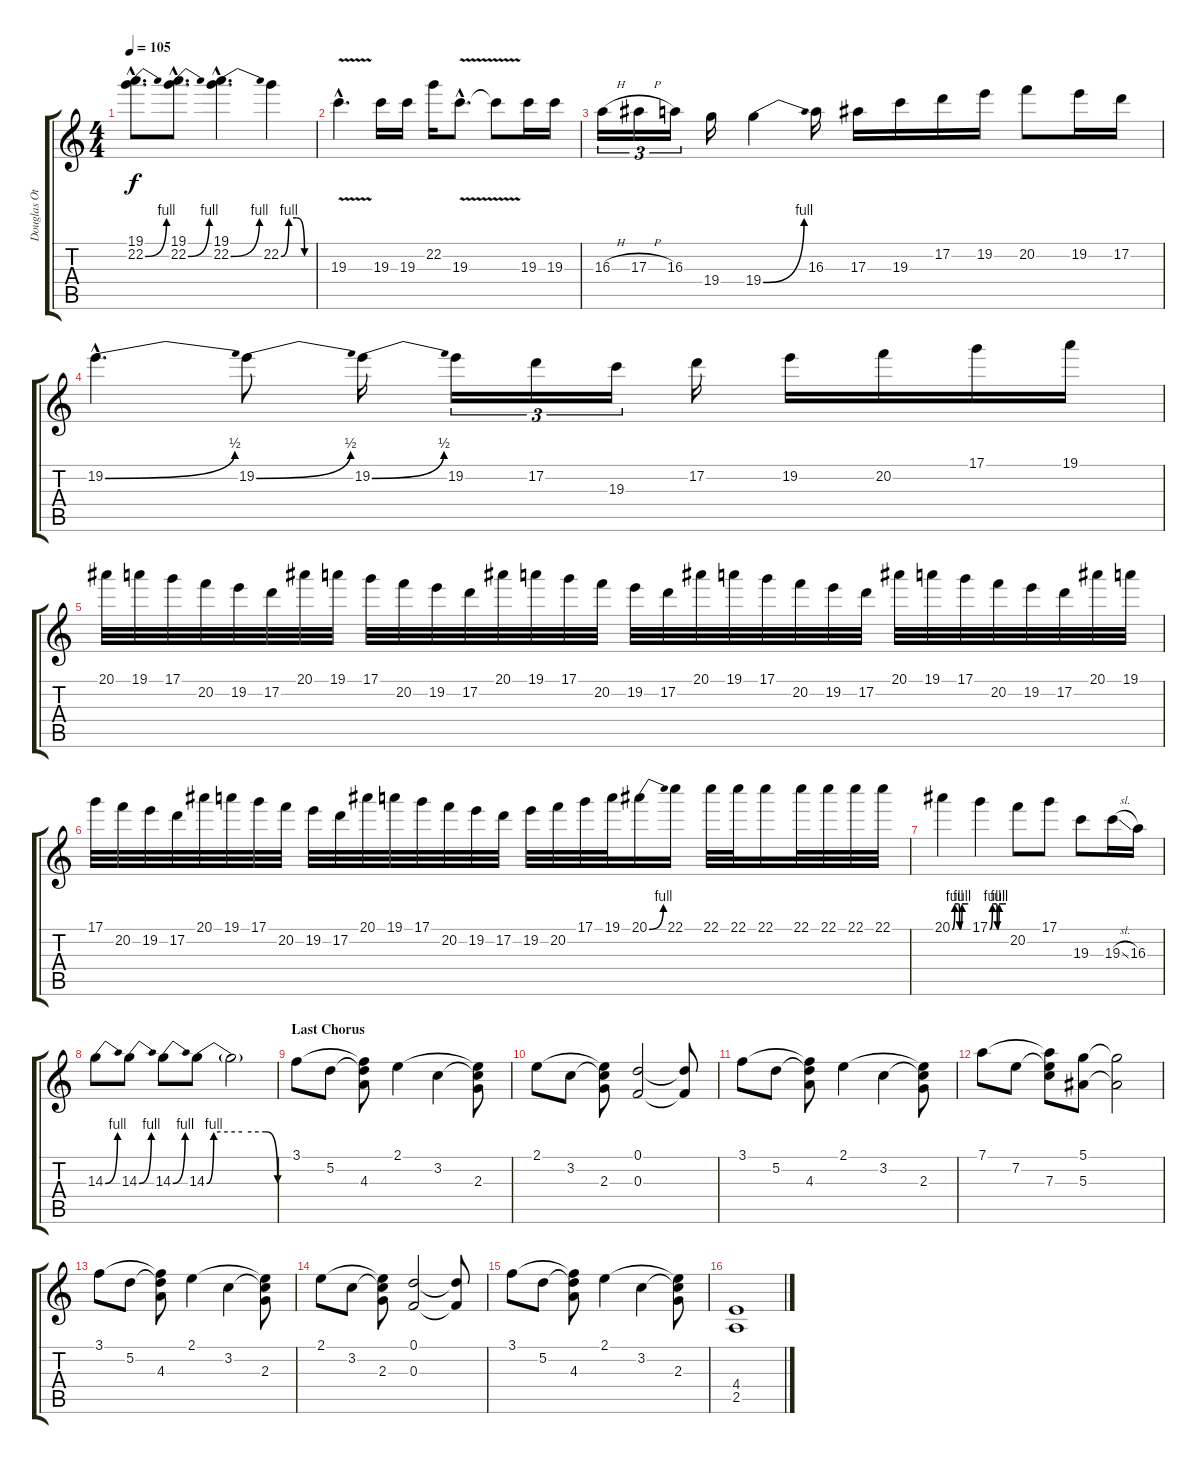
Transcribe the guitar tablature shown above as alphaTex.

\track ("Douglas Ott [Guitar]" "Douglas Ot") {instrument distortionguitar}
\staff {score tabs}
\tuning (D4 A3 F3 C3 G2 D2) {hide}
\ts (4 4)
\tempo 105
\clef g2
\ks c
(19.1{hac} 22.2{be (bend 0 0 60 4) hac}).8{d dy f} (19.1{hac} 22.2{be (bend 0 0 60 4) hac}).8{d} (19.1{hac} 22.2{be (bend 0 0 60 4) hac}).4{d} 22.2{be (custom 0 0 15 4 30 4 45 0 60 0)}.4 |
19.3{v hac}.4{d} 19.3.16 19.3.16 22.2.16 19.3{v hac}.8{d} 19.3{t}.8 19.3.16 19.3.16 |
16.3{h}.16{tu (3 2)} 17.3{h}.16{tu (3 2)} 16.3.16{tu (3 2)} 19.4.16 19.4{be (bend 0 0 60 4)}.4 16.3.16 17.3.16 19.3.16 17.2.16 19.2.16 20.2.8 19.2.16 17.2.16 |
19.2{be (bend 0 0 60 2) hac}.4{d} 19.2{be (bend 0 0 60 2)}.8 19.2{be (bend 0 0 60 2)}.16 19.2.16{tu (3 2)} 17.2.16{tu (3 2)} 19.3.16{tu (3 2)} 17.2.16 19.2.16 20.2.16 17.1.16 19.1.16 |
20.1.32 19.1.32 17.1.32 20.2.32 19.2.32 17.2.32 20.1.32 19.1.32 17.1.32 20.2.32 19.2.32 17.2.32 20.1.32 19.1.32 17.1.32 20.2.32 19.2.32 17.2.32 20.1.32 19.1.32 17.1.32 20.2.32 19.2.32 17.2.32 20.1.32 19.1.32 17.1.32 20.2.32 19.2.32 17.2.32 20.1.32 19.1.32 |
17.1.32 20.2.32 19.2.32 17.2.32 20.1.32 19.1.32 17.1.32 20.2.32 19.2.32 17.2.32 20.1.32 19.1.32 17.1.32 20.2.32 19.2.32 17.2.32 19.2.32 20.2.32 17.1.32 19.1.32 20.1{be (bend 0 0 60 4)}.16 22.1.16 22.1.32 22.1.32 22.1.16 22.1.32 22.1.32 22.1.32 22.1.32 |
20.1{be (custom 0 0 10 4 25 4 28 0 37 4 60 4)}.4 17.1{be (custom 0 0 10 4 25 4 28 0 35 4 60 4)}.4 20.2.8 17.1.8 19.3.8 19.3{sl}.16 16.3.16 |
14.3{be (bend 0 0 60 4)}.8 14.3{be (bend 0 0 60 4)}.8 14.3{be (bend 0 0 60 4)}.8 14.3{be (custom 0 0 6 4 30 4 50 4 60 0)}.8 14.3{t}.2 |
\section ("" "Last Chorus")
3.1.8 5.2.8 (3.1{t} 5.2{t} 4.3).8 2.1.4 3.2.4 (2.1{t} 3.2{t} 2.3).8 |
2.1.8 3.2.8 (2.1{t} 3.2{t} 2.3).8 (0.1 0.3).2 (0.1{t} 0.3{t}).8 |
3.1.8 5.2.8 (3.1{t} 5.2{t} 4.3).8 2.1.4 3.2.4 (2.1{t} 3.2{t} 2.3).8 |
7.1.8 7.2.8 (7.1{t} 7.2{t} 7.3).8 (5.1 5.3).8 (5.1{t} 5.3{t}).2 |
3.1.8 5.2.8 (3.1{t} 5.2{t} 4.3).8 2.1.4 3.2.4 (2.1{t} 3.2{t} 2.3).8 |
2.1.8 3.2.8 (2.1{t} 3.2{t} 2.3).8 (0.1 0.3).2 (0.1{t} 0.3{t}).8 |
3.1.8 5.2.8 (3.1{t} 5.2{t} 4.3).8 2.1.4 3.2.4 (2.1{t} 3.2{t} 2.3).8 |
(4.4 2.5).1
